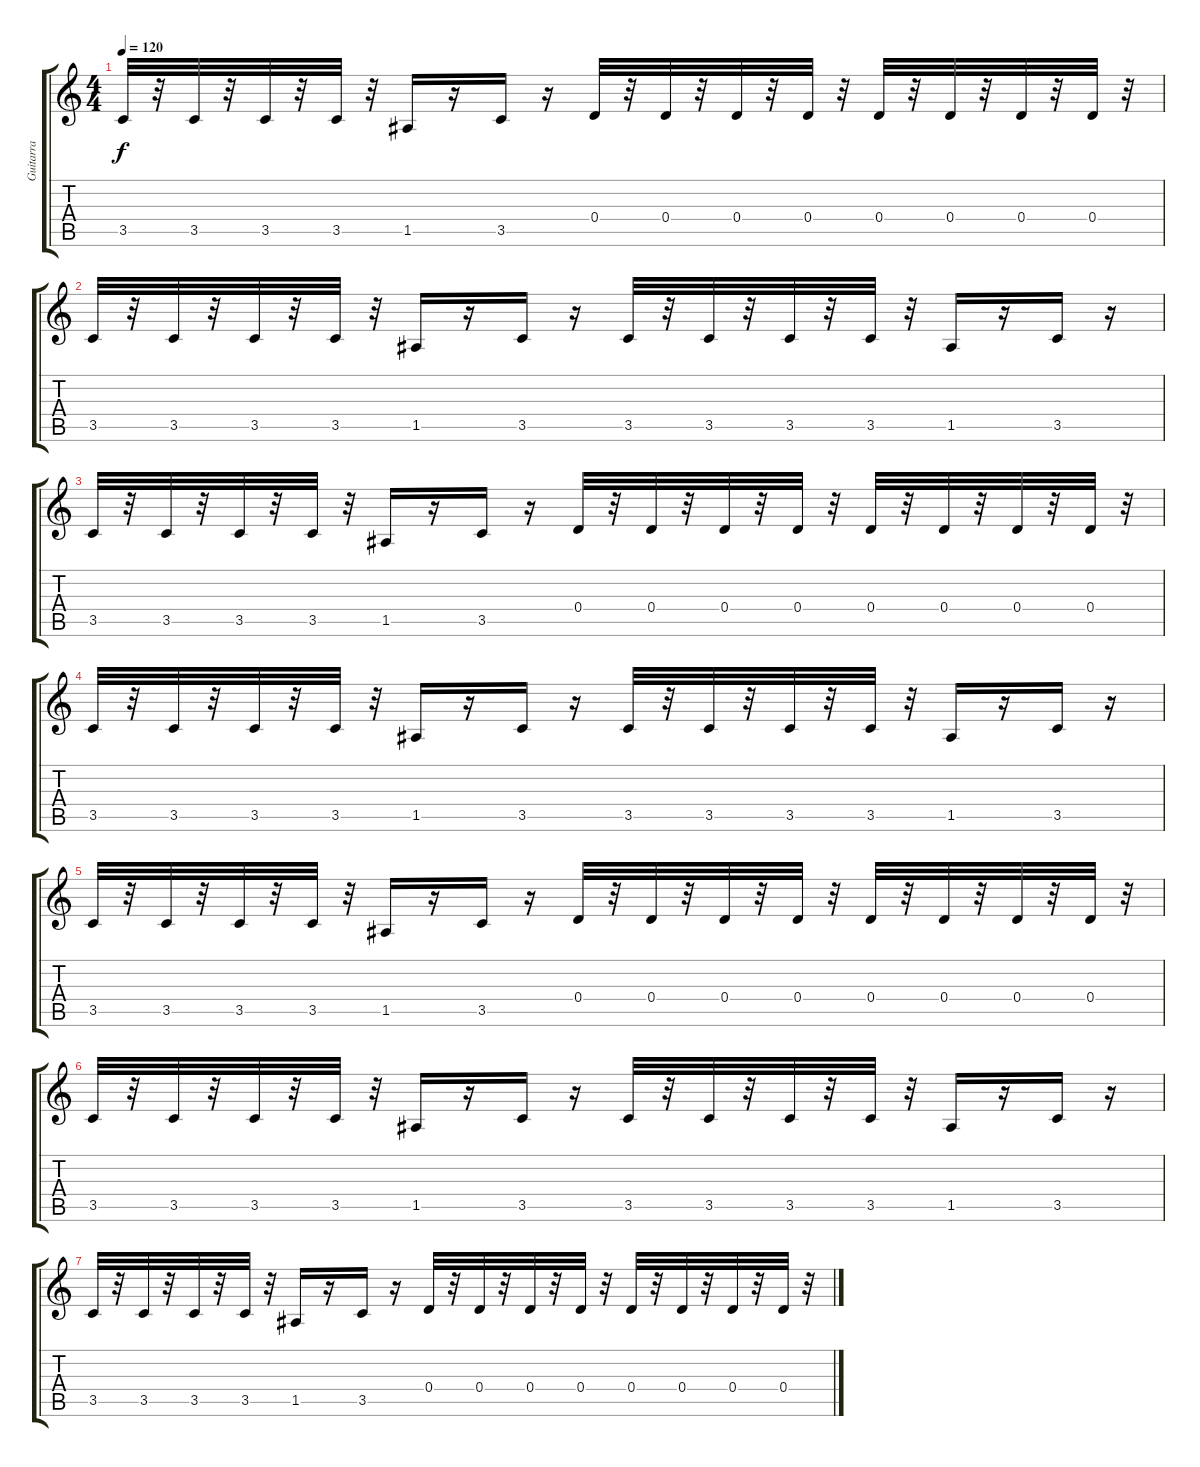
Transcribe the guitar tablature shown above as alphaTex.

\track ("Guitarra" "Guitarra") {instrument distortionguitar}
\staff {score tabs}
\tuning (E4 B3 G3 D3 A2 E2) {hide}
\ts (4 4)
\tempo 120
\clef g2
\ks c
3.5.32{dy f} r.32 3.5.32 r.32 3.5.32 r.32 3.5.32 r.32 1.5.16 r.16 3.5.16 r.16 0.4.32 r.32 0.4.32 r.32 0.4.32 r.32 0.4.32 r.32 0.4.32 r.32 0.4.32 r.32 0.4.32 r.32 0.4.32 r.32 |
3.5.32 r.32 3.5.32 r.32 3.5.32 r.32 3.5.32 r.32 1.5.16 r.16 3.5.16 r.16 3.5.32 r.32 3.5.32 r.32 3.5.32 r.32 3.5.32 r.32 1.5.16 r.16 3.5.16 r.16 |
3.5.32 r.32 3.5.32 r.32 3.5.32 r.32 3.5.32 r.32 1.5.16 r.16 3.5.16 r.16 0.4.32 r.32 0.4.32 r.32 0.4.32 r.32 0.4.32 r.32 0.4.32 r.32 0.4.32 r.32 0.4.32 r.32 0.4.32 r.32 |
3.5.32 r.32 3.5.32 r.32 3.5.32 r.32 3.5.32 r.32 1.5.16 r.16 3.5.16 r.16 3.5.32 r.32 3.5.32 r.32 3.5.32 r.32 3.5.32 r.32 1.5.16 r.16 3.5.16 r.16 |
3.5.32 r.32 3.5.32 r.32 3.5.32 r.32 3.5.32 r.32 1.5.16 r.16 3.5.16 r.16 0.4.32 r.32 0.4.32 r.32 0.4.32 r.32 0.4.32 r.32 0.4.32 r.32 0.4.32 r.32 0.4.32 r.32 0.4.32 r.32 |
3.5.32 r.32 3.5.32 r.32 3.5.32 r.32 3.5.32 r.32 1.5.16 r.16 3.5.16 r.16 3.5.32 r.32 3.5.32 r.32 3.5.32 r.32 3.5.32 r.32 1.5.16 r.16 3.5.16 r.16 |
3.5.32 r.32 3.5.32 r.32 3.5.32 r.32 3.5.32 r.32 1.5.16 r.16 3.5.16 r.16 0.4.32 r.32 0.4.32 r.32 0.4.32 r.32 0.4.32 r.32 0.4.32 r.32 0.4.32 r.32 0.4.32 r.32 0.4.32 r.32
